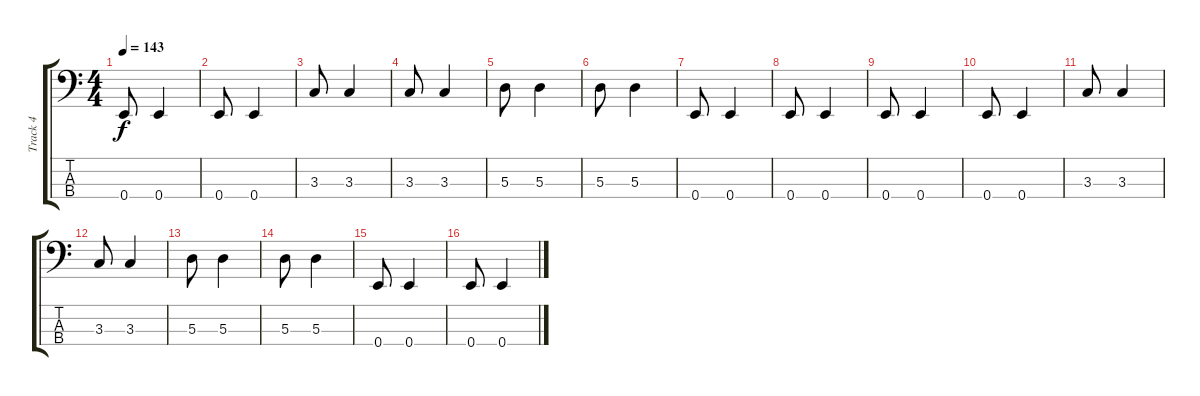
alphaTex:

\track ("Track 4" "Track 4") {instrument electricbassfinger}
\staff {score tabs}
\tuning (G2 D2 A1 E1) {hide}
\ts (4 4)
\tempo 143
\clef f4
\ks c
0.4.8{dy f} 0.4.4 |
0.4.8 0.4.4 |
3.3.8 3.3.4 |
3.3.8 3.3.4 |
5.3.8 5.3.4 |
5.3.8 5.3.4 |
0.4.8 0.4.4 |
0.4.8 0.4.4 |
0.4.8 0.4.4 |
0.4.8 0.4.4 |
3.3.8 3.3.4 |
3.3.8 3.3.4 |
5.3.8 5.3.4 |
5.3.8 5.3.4 |
0.4.8 0.4.4 |
0.4.8 0.4.4
